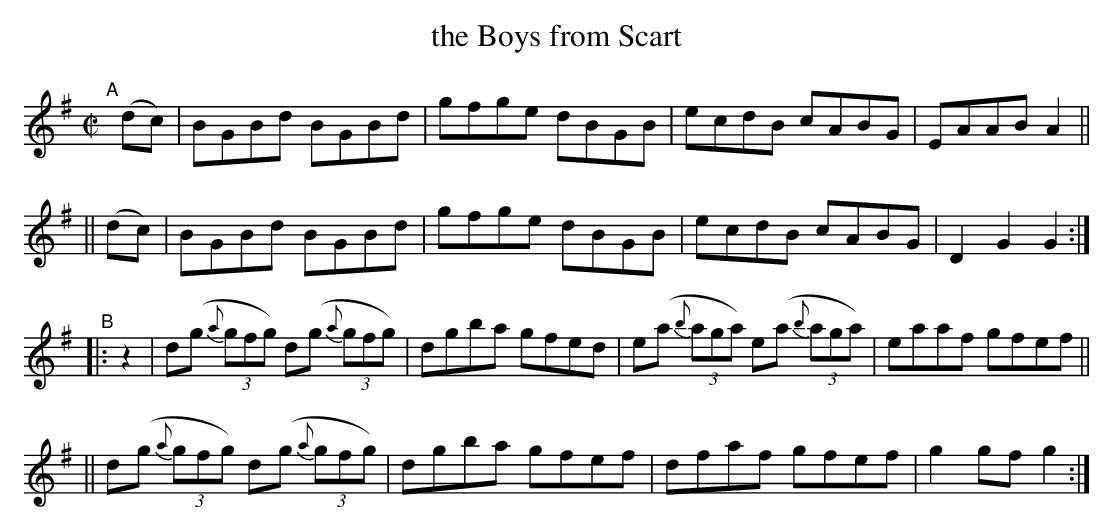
X:1
T: the Boys from Scart
M: C|
L: 1/8
K: G
"^A"\
[|](dc) | BGBd BGBd | gfge dBGB | ecdB cABG | EAAB A2 ||
|| (dc) | BGBd BGBd | gfge dBGB | ecdB cABG | D2 G2 G2 :|
"^B"\
|: z2 \
|  d(g (3{a}gfg) d(g (3{a}gfg) | dgba gfed | e(a (3{b}aga) e(a (3{b}aga) | eaaf gfef ||
|| d(g (3{a}gfg) d(g (3{a}gfg) | dgba gfef | dfaf gfef | g2 gf g2 :|
